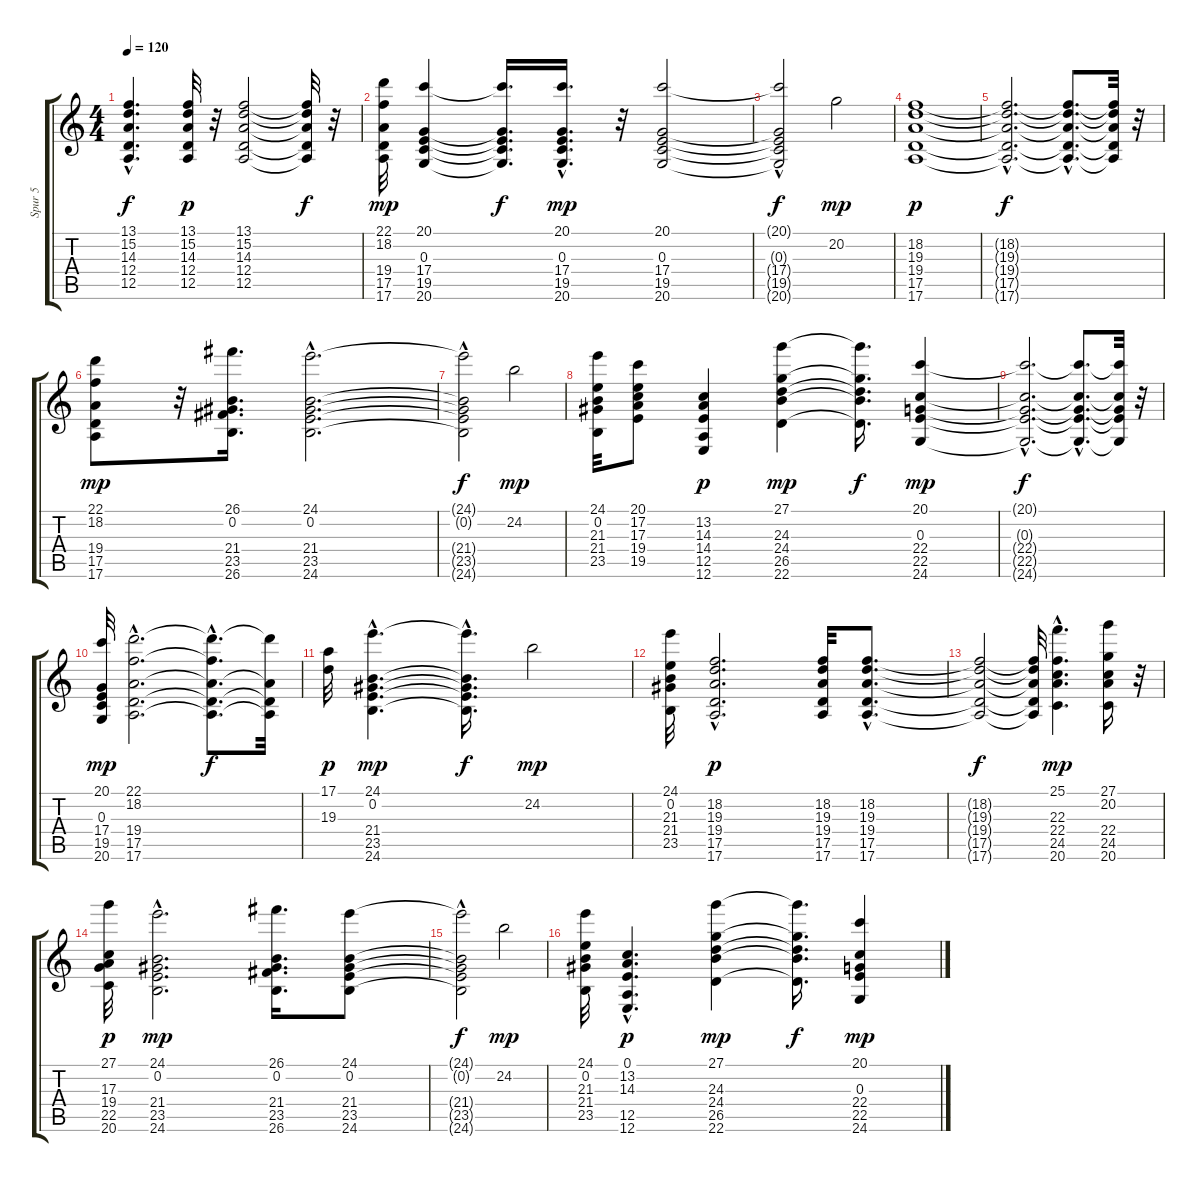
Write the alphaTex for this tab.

\track ("Spur 5" "Spur 5") {instrument stringensemble2}
\staff {score tabs}
\tuning (E4 B3 G3 D3 A2 E2) {hide}
\ts (4 4)
\tempo 120
\clef g2
\ks c
(13.1{hac t} 15.2{hac t} 14.3{hac t} 12.4{hac t} 12.5{hac t}).4{d dy f} (13.1 15.2 14.3 12.4 12.5).32{dy p} r.32 (13.1 15.2 14.3 12.4 12.5).2 (13.1{t} 15.2{t} 14.3{t} 12.4{t} 12.5{t}).32{dy f} r.32 |
(22.1 18.2 19.4 17.5 17.6).32{dy mp} (20.1 0.3 17.4 19.5 20.6).4 (20.1{t} 0.3{t} 17.4{t} 19.5{t} 20.6{t}).16{d dy f} (20.1{hac} 0.3{hac} 17.4{hac} 19.5{hac} 20.6{hac}).16{d dy mp} r.32 (20.1 0.3 17.4 19.5 20.6).2 |
(20.1{t} 0.3{hac t} 17.4{hac t} 19.5{hac t} 20.6{hac t}).2{dy f} 20.2.2{dy mp} |
(18.2 19.3 19.4 17.5 17.6).1{dy p} |
(18.2{hac t} 19.3{hac t} 19.4{hac t} 17.5{hac t} 17.6{hac t}).2{d dy f} (18.2{hac t} 19.3{hac t} 19.4{hac t} 17.5{hac t} 17.6{hac t}).8{d} (18.2{t} 19.3{t} 19.4{t} 17.5{t} 17.6{t}).32 r.32 |
(22.1 18.2 19.4 17.5 17.6).8{dy mp} r.32 (26.1 0.2 21.4 23.5 26.6).16{d} (24.1{hac} 0.2{hac} 21.4{hac} 23.5{hac} 24.6{hac}).2{d} |
(24.1{hac t} 0.2{hac t} 21.4{hac t} 23.5{hac t} 24.6{hac t}).2{dy f} 24.2.2{dy mp} |
(24.1 0.2 21.3 21.4 23.5).32 (20.1 17.2 17.3 19.4 19.5).8 (13.2 14.3 14.4 12.5 12.6).4{dy p} (27.1 24.3 24.4 26.5 22.6).4{dy mp} (27.1{t} 24.3{t} 24.4{t} 26.5{t} 22.6{t}).16{d dy f} (20.1 0.3 22.4 22.5 24.6).4{dy mp} |
(20.1{hac t} 0.3{hac t} 22.4{hac t} 22.5{hac t} 24.6{hac t}).2{d dy f} (20.1{hac t} 0.3{hac t} 22.4{hac t} 22.5{hac t} 24.6{hac t}).8{d} (20.1{t} 0.3{t} 22.4{t} 22.5{t} 24.6{t}).32 r.32 |
(20.1 0.3 17.4 19.5 20.6).32{dy mp} (22.1{hac} 18.2{hac} 19.4{hac} 17.5{hac} 17.6{hac}).2{d} (22.1{hac t} 18.2{hac t} 19.4{hac t} 17.5{hac t} 17.6{hac t}).8{d dy f} (22.1{t} 19.4{t} 17.5{t} 17.6{t}).32 |
(17.1 19.3).32{dy p} (24.1{hac} 0.2{hac} 21.4{hac} 23.5{hac} 24.6{hac}).4{d dy mp} (24.1{hac t} 0.2{t} 21.4{t} 23.5{t} 24.6{t}).16{d dy f} 24.2.2{dy mp} |
(24.1 0.2 21.3 21.4 23.5).32 (18.2{hac} 19.3{hac} 19.4{hac} 17.5{hac} 17.6{hac}).2{d dy p} (18.2 19.3 19.4 17.5 17.6).32 (18.2{hac} 19.3{hac} 19.4{hac} 17.5{hac} 17.6{hac}).8{d} |
(18.2{t} 19.3{t} 19.4{t} 17.5{t} 17.6{t}).2{dy f} (18.2{t} 19.3{t} 19.4{t} 17.5{t} 17.6{t}).32 (25.1{hac} 22.3{hac} 22.4{hac} 24.5{hac} 20.6{hac}).4{d dy mp} (27.1 20.2 22.4 24.5 20.6).16 r.32 |
(27.1 17.3 19.4 22.5 20.6).32{dy p} (24.1{hac} 0.2{hac} 21.4{hac} 23.5{hac} 24.6{hac}).2{d dy mp} (26.1 0.2 21.4 23.5 26.6).16{d} (24.1 0.2 21.4 23.5 24.6).8 |
(24.1{hac t} 0.2{hac t} 21.4{hac t} 23.5{hac t} 24.6{hac t}).2{dy f} 24.2.2{dy mp} |
(24.1 0.2 21.3 21.4 23.5).32 (0.1{hac} 13.2{hac} 14.3{hac} 12.5{hac} 12.6{hac}).4{d dy p} (27.1 24.3 24.4 26.5 22.6).4{dy mp} (27.1{t} 24.3{t} 24.4{t} 26.5{t} 22.6{t}).16{d dy f} (20.1 0.3 22.4 22.5 24.6).4{dy mp}
